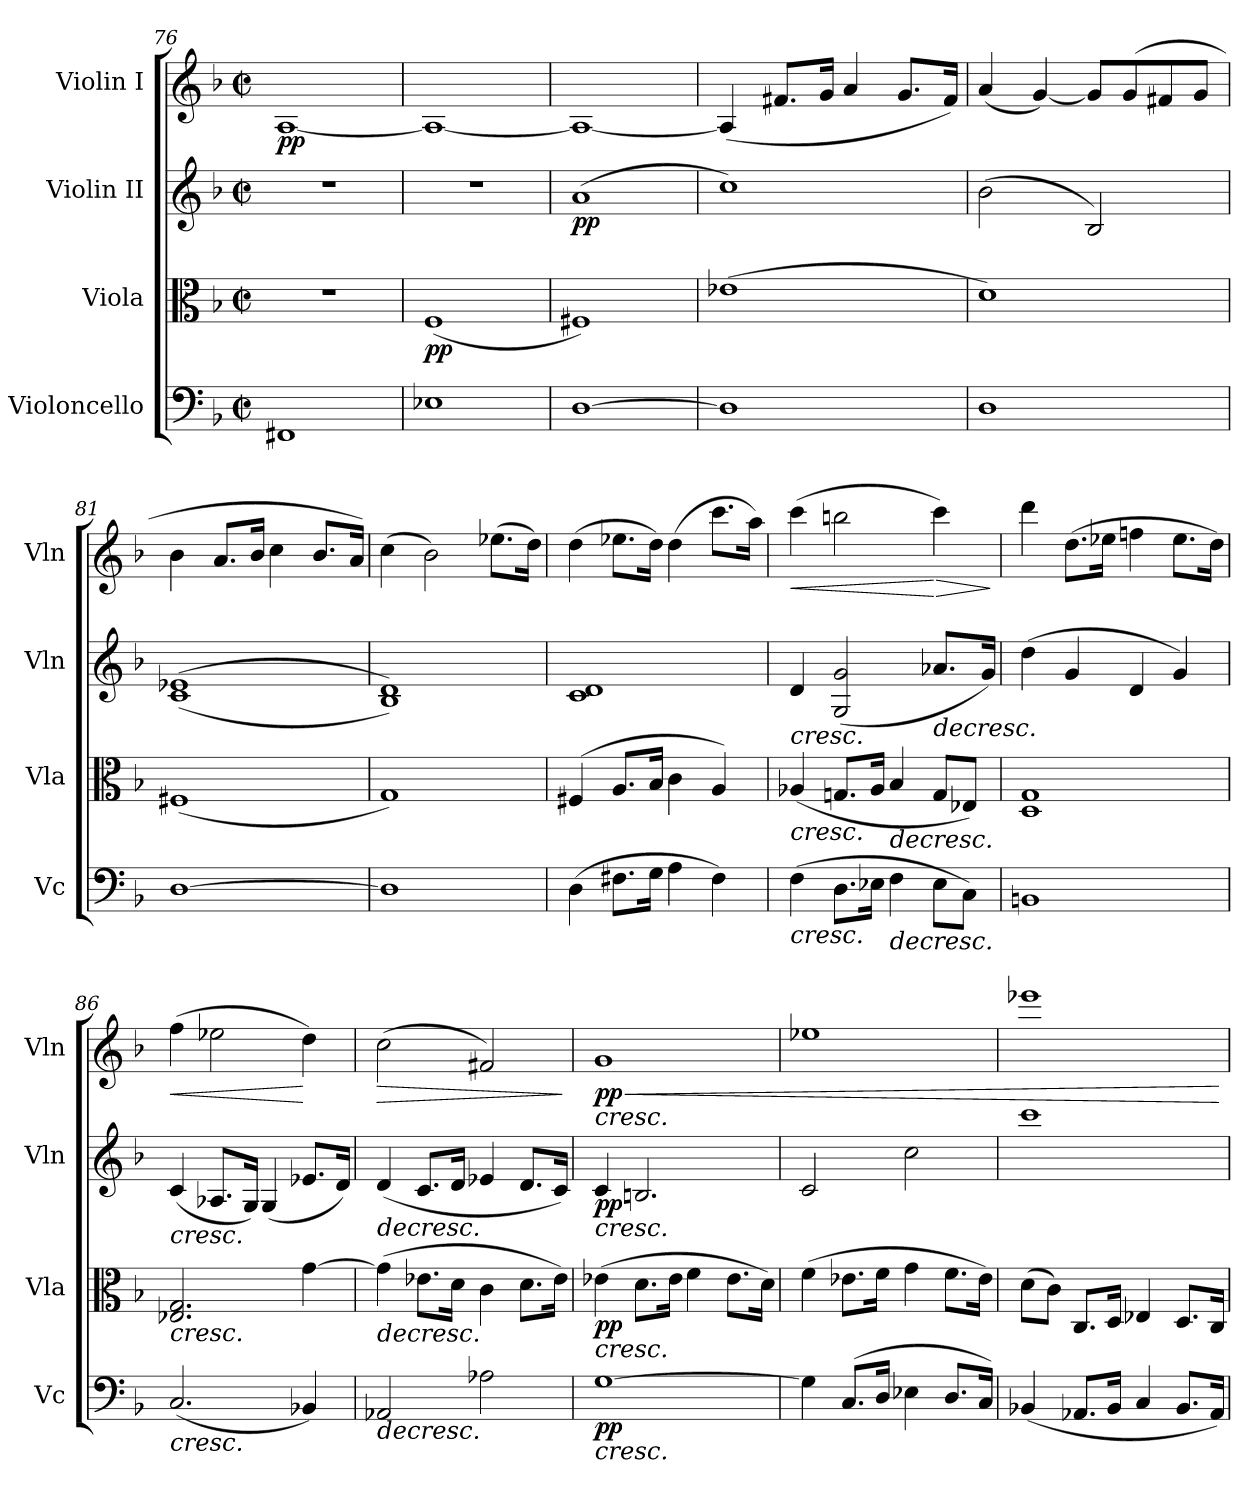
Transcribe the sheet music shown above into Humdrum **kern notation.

**kern	**dynam	**kern	**dynam	**kern	**dynam	**kern	**dynam
*part4	*part4	*part3	*part3	*part2	*part2	*part1	*part1
*staff4	*staff4	*staff3	*staff3	*staff2	*staff2	*staff1	*staff1
*I"Violoncello	*	*I"Viola	*	*I"Violin II	*	*I"Violin I	*
*I'Vc	*	*I'Vla	*	*I'Vln	*	*I'Vln	*
*clefF4	*	*clefC3	*	*clefG2	*	*clefG2	*
*k[b-]	*	*k[b-]	*	*k[b-]	*	*k[b-]	*
*M2/2	*	*M2/2	*	*M2/2	*	*M2/2	*
*met(c|)	*	*met(c|)	*	*met(c|)	*	*met(c|)	*
=76	=76	=76	=76	=76	=76	=76	=76
!	!	!	!	!	!	!	!LO:DY:b
1FF#X	.	1r	.	1r	.	[1A	pp
=77	=77	=77	=77	=77	=77	=77	=77
!	!	!	!LO:DY:b	!	!	!	!
1E-X	.	(<1F	pp	1r	.	1A_	.
=78	=78	=78	=78	=78	=78	=78	=78
!	!	!	!	!	!LO:DY:b	!	!
[1D	.	1F#X)	.	(>1a	pp	1A_	.
=79	=79	=79	=79	=79	=79	=79	=79
1D]	.	(>1e-X	.	1cc)	.	(<4A/]	.
.	.	.	.	.	.	8.f#X/L	.
.	.	.	.	.	.	16g/Jk	.
.	.	.	.	.	.	4a/	.
.	.	.	.	.	.	8.g/L	.
.	.	.	.	.	.	16f#/Jk)	.
=80	=80	=80	=80	=80	=80	=80	=80
1D	.	1d)	.	(>2b-\	.	(<4a/	.
.	.	.	.	.	.	[4g/)	.
.	.	.	.	2B-/)	.	8g/L]	.
.	.	.	.	.	.	(>8g/	.
.	.	.	.	.	.	8f#X/	.
.	.	.	.	.	.	8g/J	.
=81	=81	=81	=81	=81	=81	=81	=81
[1D	.	(<1F#X	.	(<(>1c 1e-X	.	4b-\	.
.	.	.	.	.	.	8.a/L	.
.	.	.	.	.	.	16b-/Jk	.
.	.	.	.	.	.	4cc\	.
.	.	.	.	.	.	8.b-/L	.
.	.	.	.	.	.	16a/Jk)	.
=82	=82	=82	=82	=82	=82	=82	=82
1D]	.	1G)	.	1B- 1d))	.	(>4cc\	.
.	.	.	.	.	.	2b-\)	.
.	.	.	.	.	.	(>8.ee-X\L	.
.	.	.	.	.	.	16dd\Jk)	.
=83	=83	=83	=83	=83	=83	=83	=83
(>4D\	.	(>4F#X/	.	1c 1d	.	(>4dd\	.
8.F#X\L	.	8.A/L	.	.	.	8.ee-X\L	.
16G\Jk	.	16B-/Jk	.	.	.	16dd\Jk)	.
4A\	.	4c\	.	.	.	(>4dd\	.
4F#\)	.	4A/)	.	.	.	8.ccc\L	.
.	.	.	.	.	.	16aa\Jk)	.
=84	=84	=84	=84	=84	=84	=84	=84
!	!LO:HP:b	!	!LO:HP:b	!	!LO:HP:b	!	!LO:HP:b
(>4F\	<	(<4A-X/	<	4d/	<	(>4ccc\	<
8.D\L	.	8.Gn/L	.	(<2G/ 2g/	.	2bbn\	.
16E-X\Jk	.	16A-/Jk	.	.	.	.	.
!	!LO:HP:b	!	!LO:HP:b	!	!	!	!
4F\	>	4B-/	>	.	.	.	.
!	!	!	!	!	!LO:HP:b	!	!LO:HP:n=1:b
8E-\L	.	8G/L	.	8.a-X/L	>	4ccc\)	[ >
8C\J)	.	8E-X/J)	.	.	.	.	.
.	.	.	.	16g/Jk)	.	.	.
.	[	.	[	.	[	.	]
=85	=85	=85	=85	=85	=85	=85	=85
1BBn	.	1D 1G	.	(>4dd\	.	4ddd\	.
.	.	.	.	4g/	.	(>8.dd\L	.
.	.	.	.	.	.	16ee-X\Jk	.
.	.	.	.	4d/	.	4ffn\	.
.	.	.	.	4g/)	.	8.ee-\L	.
.	.	.	.	.	.	16dd\Jk)	.
=86	=86	=86	=86	=86	=86	=86	=86
!	!LO:HP:b	!	!LO:HP:b	!	!LO:HP:b	!	!LO:HP:b
(<2.C/	<	2.E-X/ 2.G/	<	(<4c/	<	(>4ff\	<
.	.	.	.	8.A-X/L	.	2ee-X\	.
.	.	.	.	16G/Jk)	.	.	.
.	.	.	.	(<4G/	.	.	.
4BB-X/)	]	[4g\	]	8.e-X/L	]	4dd\)	[
.	.	.	.	16d/Jk)	.	.	.
=87	=87	=87	=87	=87	=87	=87	=87
!	!LO:HP:b	!	!LO:HP:b	!	!LO:HP:b	!	!LO:HP:b
2AA-X/	>	(>4g\]	>	(<4d/	>	(>2cc\	>
.	.	8.e-X\L	.	8.c/L	.	.	.
.	.	16d\Jk	.	16d/Jk	.	.	.
2A-X\	.	4c\	.	4e-X/	.	2f#X/)	.
.	.	8.d\L	.	8.d/L	.	.	.
.	.	16e-\Jk)	.	16c/Jk)	.	.	.
.	[	.	[	.	[	.	]
=88	=88	=88	=88	=88	=88	=88	=88
!	!	!	!	!	!	!LO:TX:b:i:t=cresc.	!
!	!	!	!	!LO:TX:b:i:t=cresc.	!	!	!
!	!	!LO:TX:b:i:t=cresc.	!	!	!	!	!
!LO:TX:b:i:t=cresc.	!	!	!	!	!	!	!
!	!LO:DY:b	!	!LO:DY:b	!	!LO:DY:b	!	!LO:HP:b
!	!	!	!	!	!	!	!LO:DY:n=1:b
[1G	pp	(>4e-X\	pp	4c/	pp	1g	< pp
.	.	8.d\L	.	2.Bn/	.	.	.
.	.	16e-\Jk	.	.	.	.	.
.	.	4f\	.	.	.	.	.
.	.	8.e-\L	.	.	.	.	.
.	.	16d\Jk)	.	.	.	.	.
=89	=89	=89	=89	=89	=89	=89	=89
4G\]	.	(>4f\	.	2c/	.	1ee-X	.
(>8.C/L	.	8.e-X\L	.	.	.	.	.
16D/Jk	.	16f\Jk	.	.	.	.	.
4E-X\	.	4g\	.	2cc\	.	.	.
8.D/L	.	8.f\L	.	.	.	.	.
16C/Jk)	.	16e-\Jk)	.	.	.	.	.
=90	=90	=90	=90	=90	=90	=90	=90
(<4BB-X/	.	(>8d\L	.	1ccc	.	1eee-X	.
.	.	8c\J)	.	.	.	.	.
8.AA-X/L	.	8.C/L	.	.	.	.	.
16BB-/Jk	.	16D/Jk	.	.	.	.	.
4C/	.	4E-X/	.	.	.	.	.
8.BB-/L	.	8.D/L	.	.	.	.	.
16AA-/Jk)	.	16C/Jk	.	.	.	.	.
.	]	.	]	.	]	.	[
=	=	=	=	=	=	=	=
*-	*-	*-	*-	*-	*-	*-	*-
